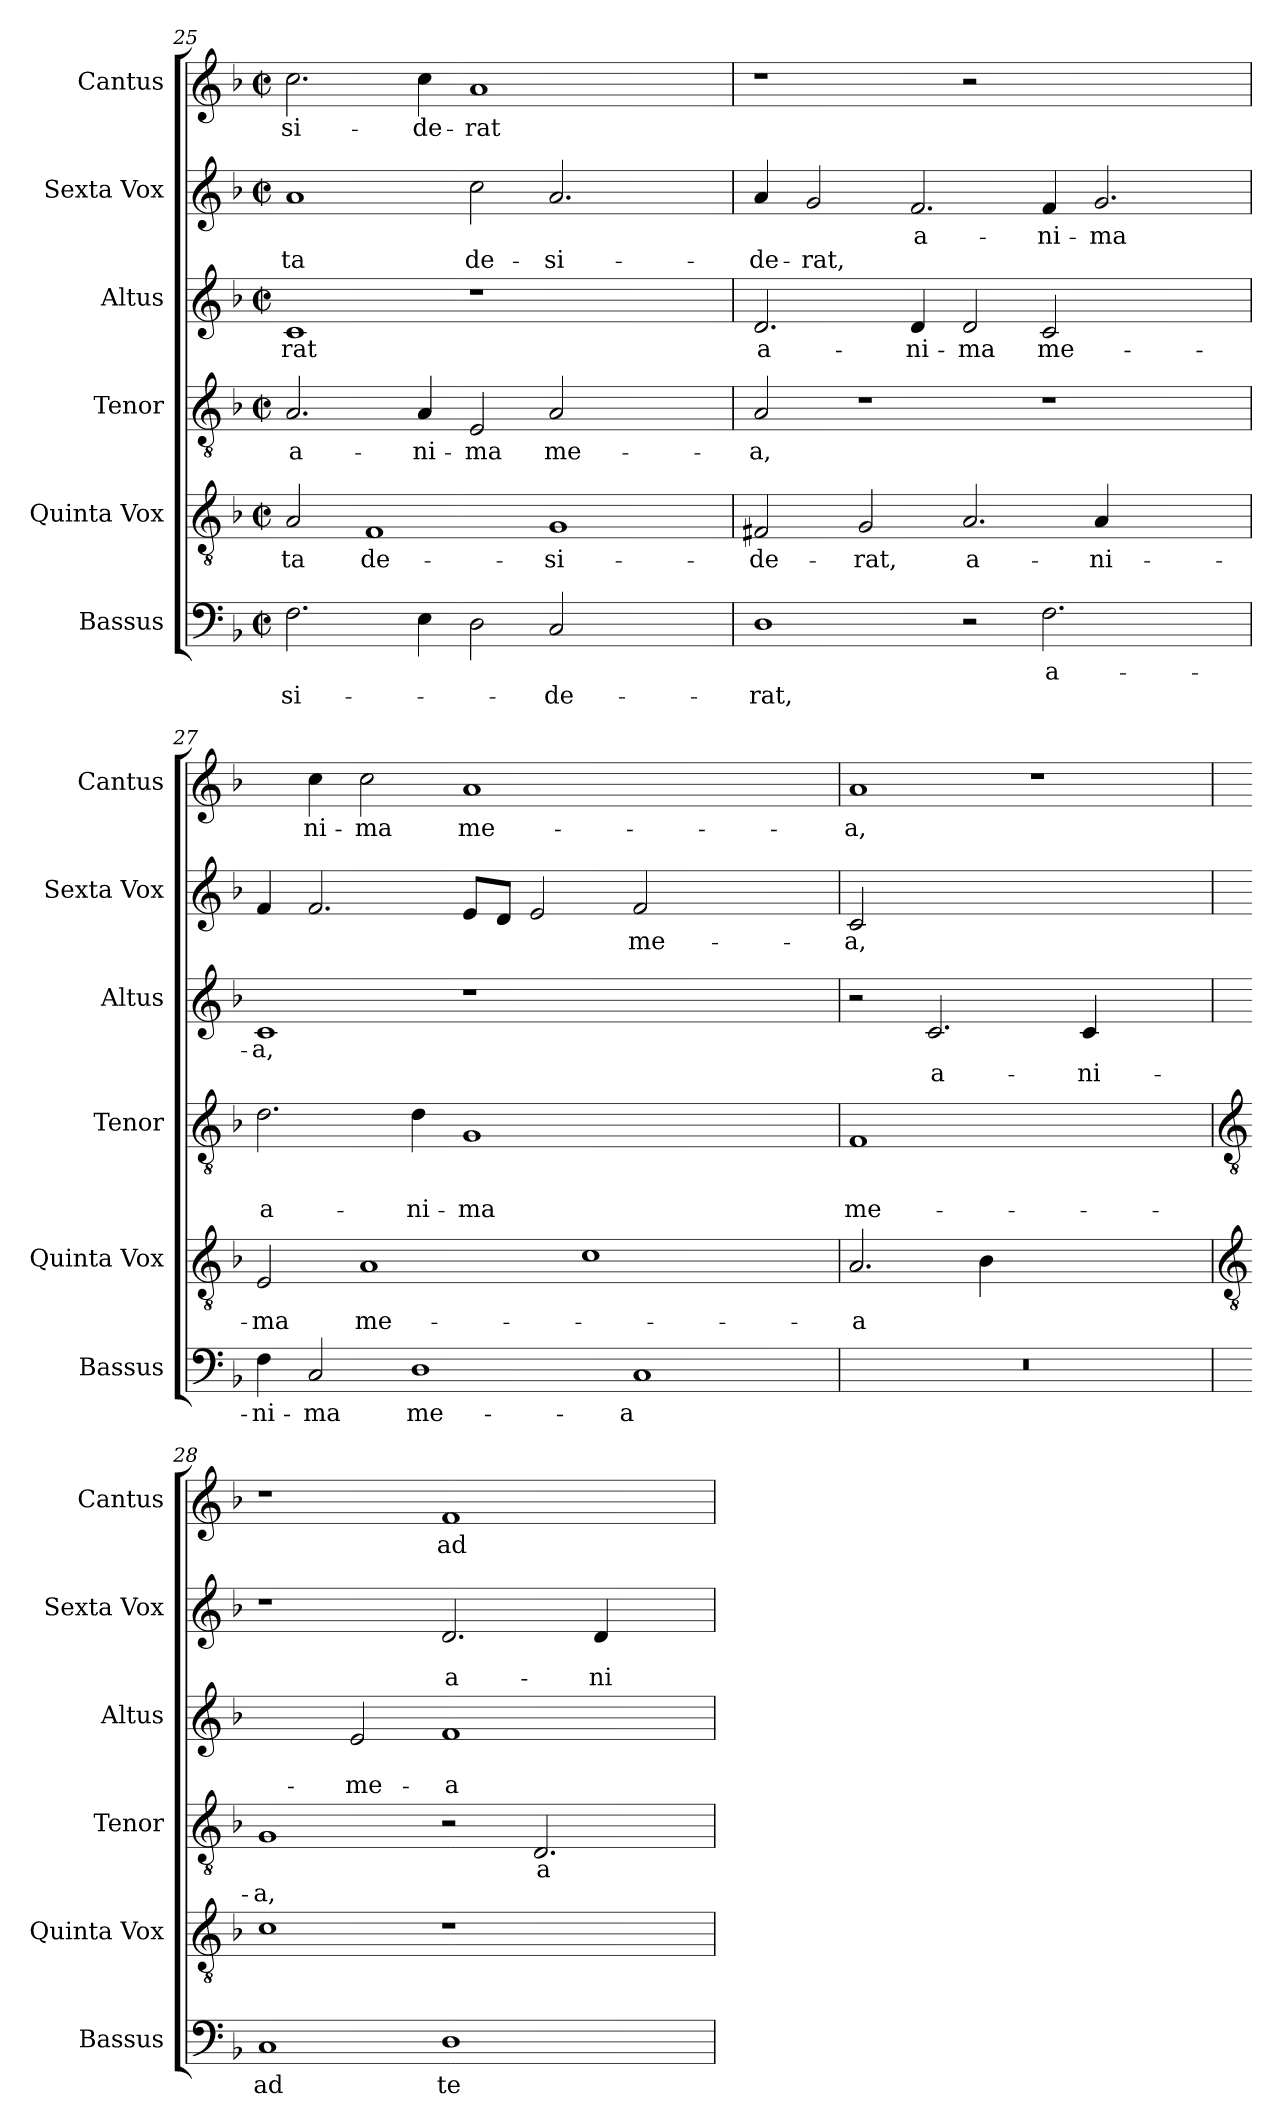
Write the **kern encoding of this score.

**kern	**text	**text	**kern	**text	**kern	**text	**text	**kern	**text	**text	**kern	**text	**text	**kern	**text
*part6	*part6	*part6	*part5	*part5	*part4	*part4	*part4	*part3	*part3	*part3	*part2	*part2	*part2	*part1	*part1
*staff6	*staff6	*staff6	*staff5	*staff5	*staff4	*staff4	*staff4	*staff3	*staff3	*staff3	*staff2	*staff2	*staff2	*staff1	*staff1
*I"Bassus	*	*	*I"Quinta Vox	*	*I"Tenor	*	*	*I"Altus	*	*	*I"Sexta Vox	*	*	*I"Cantus	*
*I'Bassus	*	*	*I'Quinta Vox	*	*I'Tenor	*	*	*I'Altus	*	*	*I'Sexta Vox	*	*	*I'Cantus	*
*clefF4	*	*	*clefGv2	*	*clefGv2	*	*	*clefG2	*	*	*clefG2	*	*	*clefG2	*
*k[b-]	*	*	*k[b-]	*	*k[b-]	*	*	*k[b-]	*	*	*k[b-]	*	*	*k[b-]	*
*F:	*	*	*F:	*	*F:	*	*	*F:	*	*	*F:	*	*	*F:	*
*M4/2	*	*	*M4/2	*	*M4/2	*	*	*M4/2	*	*	*M4/2	*	*	*M4/2	*
*met(c|)	*	*	*met(c|)	*	*met(c|)	*	*	*met(c|)	*	*	*met(c|)	*	*	*met(c|)	*
=25	=25	=25	=25	=25	=25	=25	=25	=25	=25	=25	=25	=25	=25	=25	=25
!	!	!LO:LY:b	!	!LO:LY:b	!	!LO:LY:b	!	!	!LO:LY:b	!	!	!	!LO:LY:b	!	!LO:LY:b
2.F	.	-si-	2A	-ta	2.A	a-	.	1c	-rat	.	1a	.	-ta	2.cc	-si-
!	!	!	!	!LO:LY:b	!	!	!	!	!	!	!	!	!	!	!
.	.	.	1F	de-	.	.	.	.	.	.	.	.	.	.	.
!	!	!	!	!	!	!LO:LY:b	!	!	!	!	!	!	!	!	!LO:LY:b
4E	.	.	.	.	4A	-ni-	.	.	.	.	.	.	.	4cc	-de-
!	!	!	!	!	!	!LO:LY:b	!	!	!	!	!	!	!LO:LY:b	!	!LO:LY:b
2D	.	.	.	.	2E	-ma	.	1r	.	.	2cc	.	de-	1a	-rat
!	!	!LO:LY:b	!	!LO:LY:b	!	!LO:LY:b	!	!	!	!	!	!	!LO:LY:b	!	!
2C	.	-de-	1G	-si-	2A	me-	.	.	.	.	2.a	.	-si-	.	.
2ryy	.	.	.	.	2ryy	.	.	2ryy	.	.	.	.	.	2ryy	.
.	.	.	.	.	.	.	.	.	.	.	4ryy	.	.	.	.
=26	=26	=26	=26	=26	=26	=26	=26	=26	=26	=26	=26	=26	=26	=26	=26
!	!	!LO:LY:b	!	!LO:LY:b	!	!LO:LY:b	!	!	!LO:LY:b	!	!	!	!LO:LY:b	!	!
1D	.	-rat,	2F#X	-de-	2A	-a,	.	2.d	a-	.	4a	.	-de-	1r	.
!	!	!	!	!	!	!	!	!	!	!	!	!	!LO:LY:b	!	!
.	.	.	.	.	.	.	.	.	.	.	2g	.	-rat,	.	.
!	!	!	!	!LO:LY:b	!	!	!	!	!	!	!	!	!	!	!
.	.	.	2G	-rat,	1r	.	.	.	.	.	.	.	.	.	.
!	!	!	!	!	!	!	!	!	!LO:LY:b	!	!	!LO:LY:b	!	!	!
.	.	.	.	.	.	.	.	4d	-ni-	.	2.f	a-	.	.	.
!	!	!	!	!LO:LY:b	!	!	!	!	!LO:LY:b	!	!	!	!	!	!
2r	.	.	2.A	a-	.	.	.	2d	-ma	.	.	.	.	2r	.
!	!LO:LY:b	!	!	!	!	!	!	!	!LO:LY:b	!	!	!LO:LY:b	!	!	!LO:LY:b
2.F	a-	.	.	.	1r	.	.	2c	me-	.	4f	-ni-	.	[2ccyy	a-
!	!	!	!	!LO:LY:b	!	!	!	!	!	!	!	!LO:LY:b	!	!	!
.	.	.	4A	-ni-	.	.	.	.	.	.	2.g	-ma	.	.	.
.	.	.	2ryy	.	.	.	.	2ryy	.	.	.	.	.	2ryy	.
4ryy	.	.	.	.	.	.	.	.	.	.	.	.	.	.	.
!!LO:LB:g=z
=27	=27	=27	=27	=27	=27	=27	=27	=27	=27	=27	=27	=27	=27	=27	=27
!	!LO:LY:b	!	!	!LO:LY:b	!	!	!LO:LY:b	!	!LO:LY:b	!	!	!	!	!	!
4F	-ni-	.	2E	-ma	2.d	.	a-	1c	-a,	.	4f	.	.	4ccyy]	.
!	!LO:LY:b	!	!	!	!	!	!	!	!	!	!	!	!	!	!LO:LY:b
2C	-ma	.	.	.	.	.	.	.	.	.	2.f	.	.	4cc	-ni-
!	!	!	!	!LO:LY:b	!	!	!	!	!	!	!	!	!	!	!LO:LY:b
.	.	.	1A	me-	.	.	.	.	.	.	.	.	.	2cc	-ma
!	!LO:LY:b	!	!	!	!	!	!LO:LY:b	!	!	!	!	!	!	!	!
1D	me-	.	.	.	4d	.	-ni-	.	.	.	.	.	.	.	.
!	!	!	!	!	!	!	!LO:LY:b	!	!	!	!	!	!	!	!LO:LY:b
.	.	.	.	.	1G	.	-ma	1r	.	.	8eL	.	.	1a	me-
.	.	.	.	.	.	.	.	.	.	.	8dJ	.	.	.	.
.	.	.	.	.	.	.	.	.	.	.	2e	.	.	.	.
.	.	.	1c	.	.	.	.	.	.	.	.	.	.	.	.
!	!LO:LY:b	!	!	!	!	!	!	!	!	!	!	!LO:LY:b	!	!	!
1C	-a	.	.	.	.	.	.	.	.	.	2f	me-	.	.	.
.	.	.	.	.	2.ryy	.	.	2.ryy	.	.	.	.	.	2.ryy	.
.	.	.	.	.	.	.	.	.	.	.	2ryy	.	.	.	.
.	.	.	4ryy	.	.	.	.	.	.	.	.	.	.	.	.
=28A	=28A	=28A	=28A	=28A	=28A	=28A	=28A	=28A	=28A	=28A	=28A	=28A	=28A	=28A	=28A
!	!	!	!	!LO:LY:b	!	!	!LO:LY:b	!	!	!	!	!LO:LY:b	!	!	!LO:LY:b
0r	.	.	2.A	-a	1F	.	me-	2r	.	.	2c	-a,	.	1a	-a,
!	!	!	!	!	!	!	!	!	!	!LO:LY:b	!	!	!	!	!
.	.	.	.	.	.	.	.	2.c	.	a-	1.ryy	.	.	.	.
.	.	.	4B-	.	.	.	.	.	.	.	.	.	.	.	.
.	.	.	1ryy	.	1ryy	.	.	.	.	.	.	.	.	1r	.
!	!	!	!	!	!	!	!	!	!	!LO:LY:b	!	!	!	!	!
.	.	.	.	.	.	.	.	4c	.	-ni-	.	.	.	.	.
!	!	!	!	!	!	!	!	!	!	!LO:LY:b	!	!	!	!	!
.	.	.	.	.	.	.	.	[2fyy	.	-ma__	.	.	.	.	.
!!LO:LB:g=z
=28B	=28B	=28B	=28B	=28B	=28B	=28B	=28B	=28B	=28B	=28B	=28B	=28B	=28B	=28B	=28B
*	*	*	*clefGv2	*	*clefGv2	*	*	*	*	*	*	*	*	*	*
!	!LO:LY:b	!	!	!	!	!	!LO:LY:b	!	!	!LO:LY:b	!	!	!	!	!
1C	ad	.	1c	.	1G	.	-a,	2fyy]	.	____	1r	.	.	1r	.
!	!	!	!	!	!	!	!	!	!	!LO:LY:b	!	!	!	!	!
.	.	.	.	.	.	.	.	2e	.	me-	.	.	.	.	.
!	!LO:LY:b	!	!	!	!	!	!	!	!	!LO:LY:b	!	!	!LO:LY:b	!	!LO:LY:b
1D	te	.	1r	.	2r	.	.	1f	.	-a	2.d	.	a-	1f	ad
!	!	!	!	!	!	!LO:LY:b	!	!	!	!	!	!	!	!	!
.	.	.	.	.	2.D	a-	.	.	.	.	.	.	.	.	.
!	!	!	!	!	!	!	!	!	!	!	!	!	!LO:LY:b	!	!
.	.	.	.	.	.	.	.	.	.	.	4d	.	-ni-	.	.
4ryy	.	.	4ryy	.	.	.	.	4ryy	.	.	4ryy	.	.	4ryy	.
=	=	=	=	=	=	=	=	=	=	=	=	=	=	=	=
*-	*-	*-	*-	*-	*-	*-	*-	*-	*-	*-	*-	*-	*-	*-	*-
